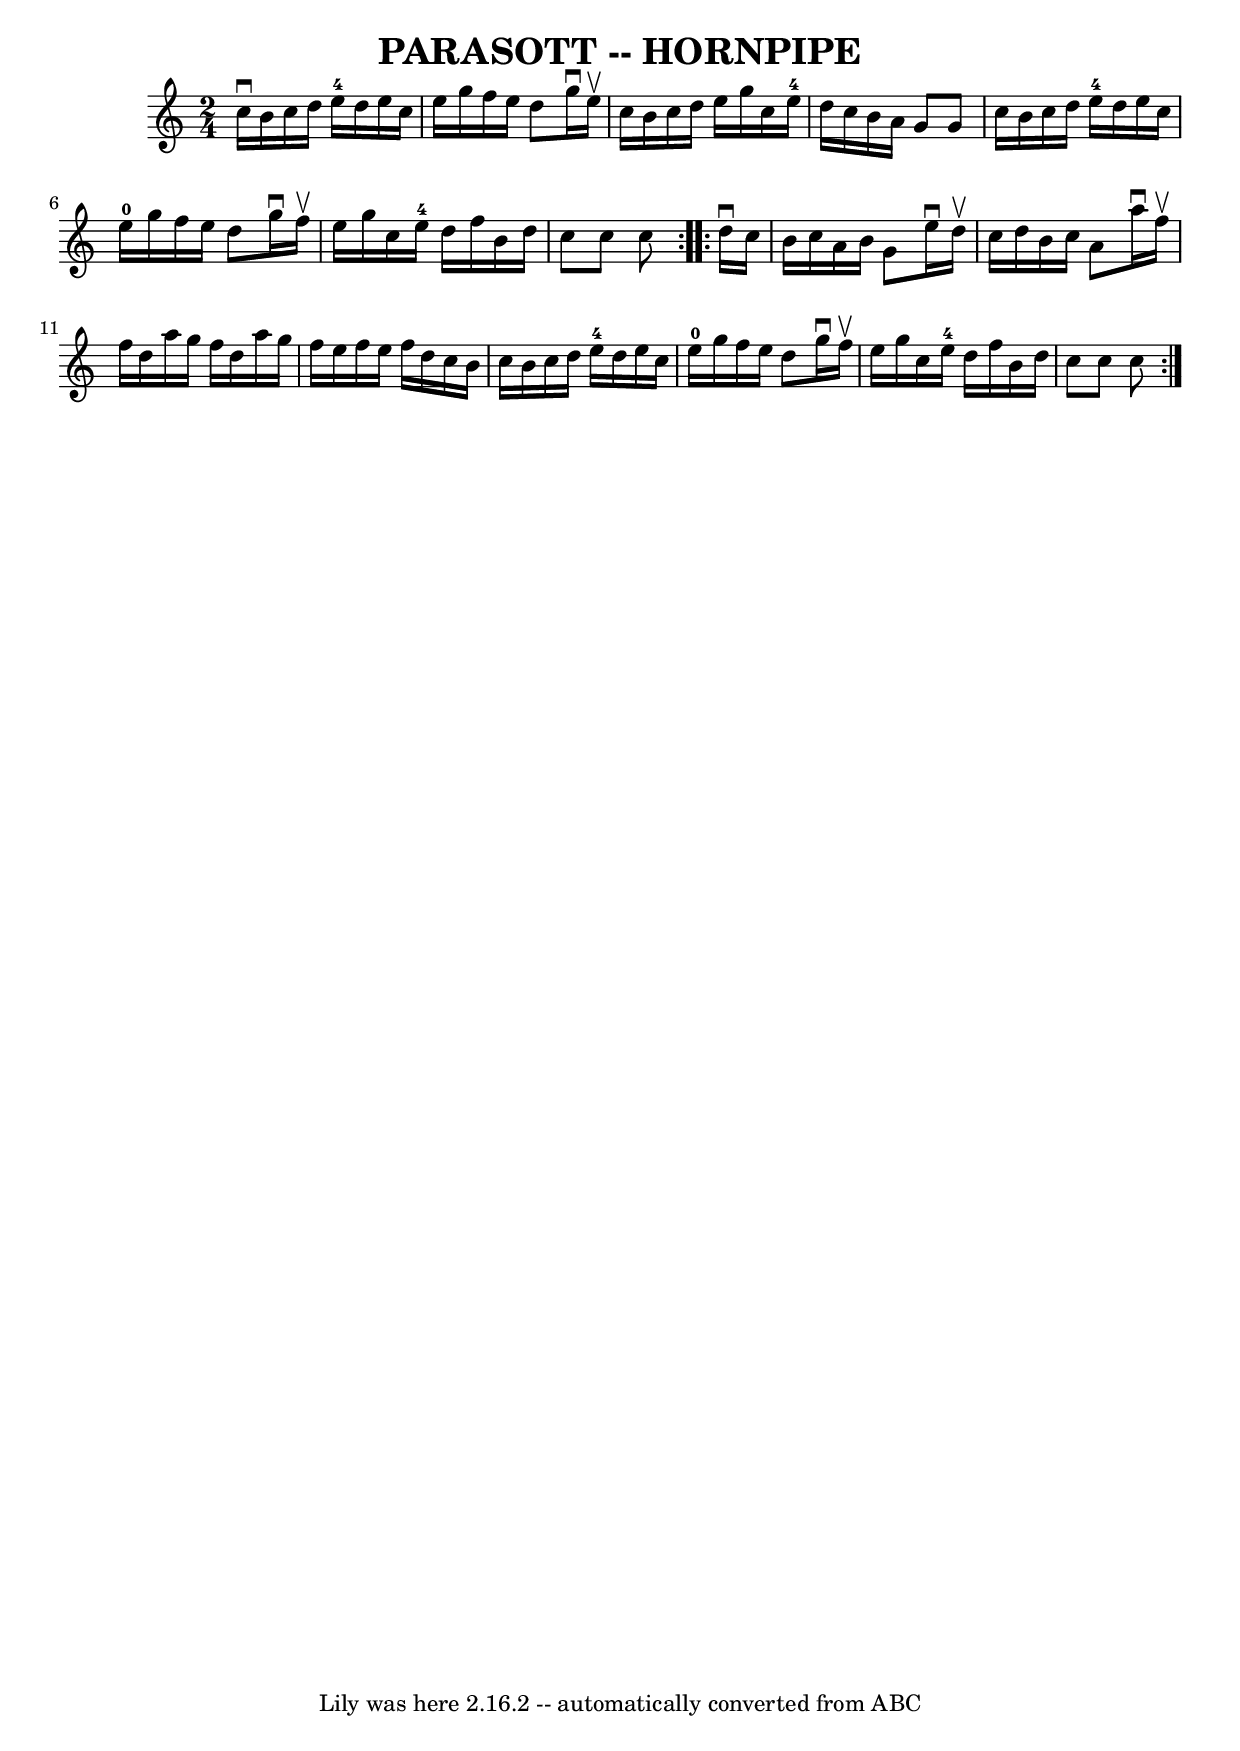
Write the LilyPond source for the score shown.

\version "2.16.2"
\include "Mammoth.ily"
\header {
	%% book = "Ryan's Mammoth Collection of Fiddle Tunes"
	crossRefNumber = "1"
	footnotes = ""
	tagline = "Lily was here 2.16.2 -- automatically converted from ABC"
	title = "PARASOTT -- HORNPIPE"
}
voicedefault =  {


\repeat volta 2 {
\time 2/4 
\key c \major c''16^\downbow b'16 c''16 d''16 e''16 
-4 d''16 e''16 c''16    |
 e''16 g''16 f''16 e''16   
 d''8 g''16^\downbow e''16^\upbow   |
 c''16 b'16 c''16    
d''16 e''16 g''16 c''16 e''16-4   |
 d''16 c''16    
b'16 a'16 g'8 g'8        |
 c''16 b'16 c''16 d''16    
 e''16-4 d''16 e''16 c''16    |
 e''16-0 g''16    
f''16 e''16 d''8 g''16^\downbow f''16^\upbow   |
 e''16    
g''16 c''16 e''16-4 d''16 f''16 b'16 d''16    |
   
c''8 c''8 c''8    }     \repeat volta 2 { d''16^\downbow c''16       
 |
 b'16 c''16 a'16 b'16 g'8 e''16^\downbow d''16 
^\upbow   |
 c''16 d''16 b'16 c''16 a'8 a''16^\downbow  
 f''16^\upbow   |
 f''16 d''16 a''16 g''16 f''16 d''16  
 a''16 g''16    |
 f''16 e''16 f''16 e''16 f''16    
d''16 c''16 b'16        |
 c''16 b'16 c''16 d''16      
e''16-4 d''16 e''16 c''16    |
 e''16-0 g''16    
f''16 e''16 d''8 g''16^\downbow f''16^\upbow   |
 e''16    
g''16 c''16 e''16-4 d''16 f''16 b'16 d''16    |
   
c''8 c''8 c''8    }   
}

\score{
    <<

	\context Staff="default"
	{
	    \voicedefault 
	}

    >>
	\layout {
	}
	\midi {}
}
